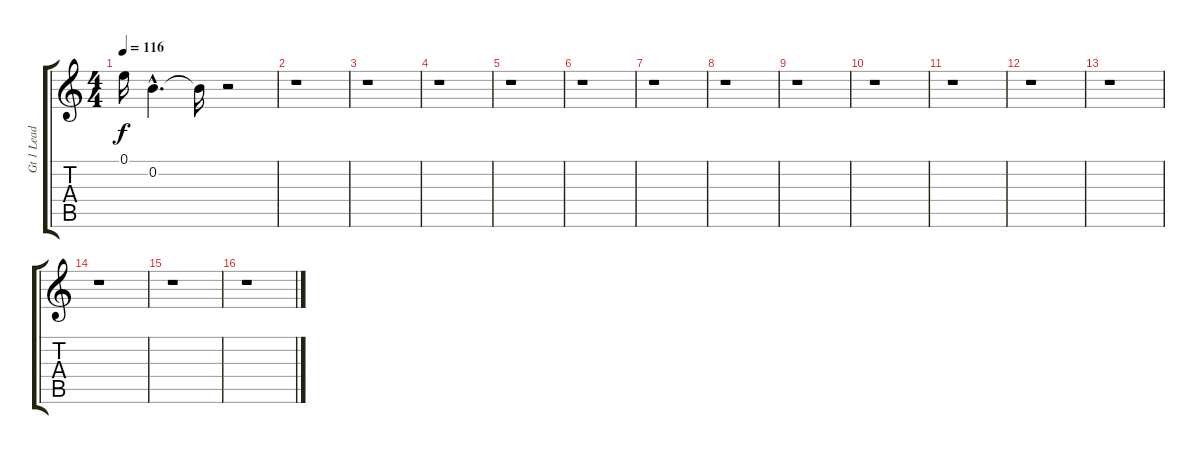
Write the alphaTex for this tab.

\track ("Gt 1 Lead P/Shift" "Gt 1 Lead ") {instrument overdrivenguitar}
\staff {score tabs}
\tuning (E4 B3 G3 D3 A2 E2) {hide}
\ts (4 4)
\tempo 116
\clef g2
\ks c
0.1.16{dy f} 0.2{hac}.4{d} 0.2{t}.16 r.2 |
r.1 |
r.1 |
r.1 |
r.1 |
r.1 |
r.1 |
r.1 |
r.1 |
r.1 |
r.1 |
r.1 |
r.1 |
r.1 |
r.1 |
r.1
